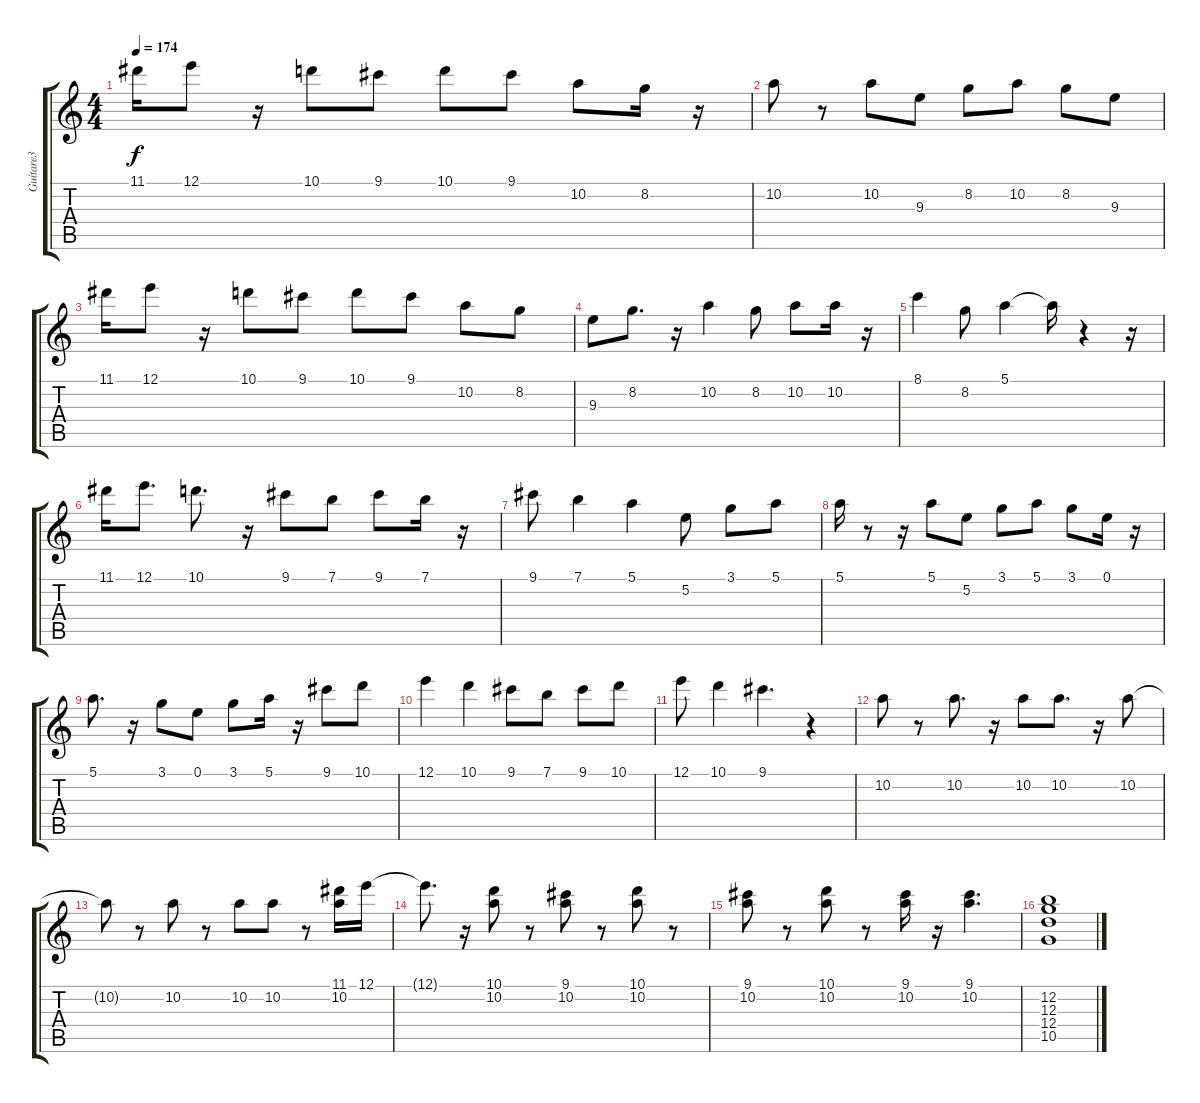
\track ("Guitare3" "Guitare3") {instrument distortionguitar}
\staff {score tabs}
\tuning (E4 B3 G3 D3 A2 E2) {hide}
\ts (4 4)
\tempo 174
\clef g2
\ks c
11.1.16{dy f} 12.1.8 r.16 10.1.8 9.1.8 10.1.8 9.1.8 10.2.8 8.2.16 r.16 |
10.2.8 r.8 10.2.8 9.3.8 8.2.8 10.2.8 8.2.8 9.3.8 |
11.1.16 12.1.8 r.16 10.1.8 9.1.8 10.1.8 9.1.8 10.2.8 8.2.8 |
9.3.8 8.2.8{d} r.16 10.2.4 8.2.8 10.2.8 10.2.16 r.16 |
8.1.4 8.2.8 5.1.4 5.1{t}.16 r.4 r.16 |
11.1.16 12.1.8{d} 10.1.8{d} r.16 9.1.8 7.1.8 9.1.8 7.1.16 r.16 |
9.1.8 7.1.4 5.1.4 5.2.8 3.1.8 5.1.8 |
5.1.16 r.8 r.16 5.1.8 5.2.8 3.1.8 5.1.8 3.1.8 0.1.16 r.16 |
5.1.8{d} r.16 3.1.8 0.1.8 3.1.8 5.1.16 r.16 9.1.8 10.1.8 |
12.1.4 10.1.4 9.1.8 7.1.8 9.1.8 10.1.8 |
12.1.8 10.1.4 9.1.4{d} r.4 |
10.2.8 r.8 10.2.8{d} r.16 10.2.8 10.2.8{d} r.16 10.2.8 |
10.2{t}.8 r.8 10.2.8 r.8 10.2.8 10.2.8 r.8 (11.1 10.2).16 12.1.16 |
12.1{t}.8{d} r.16 (10.1 10.2).8 r.8 (9.1 10.2).8 r.8 (10.1 10.2).8 r.8 |
(9.1 10.2).8 r.8 (10.1 10.2).8 r.8 (9.1 10.2).16 r.16 (9.1 10.2).4{d} |
(12.2 12.3 12.4 10.5).1
